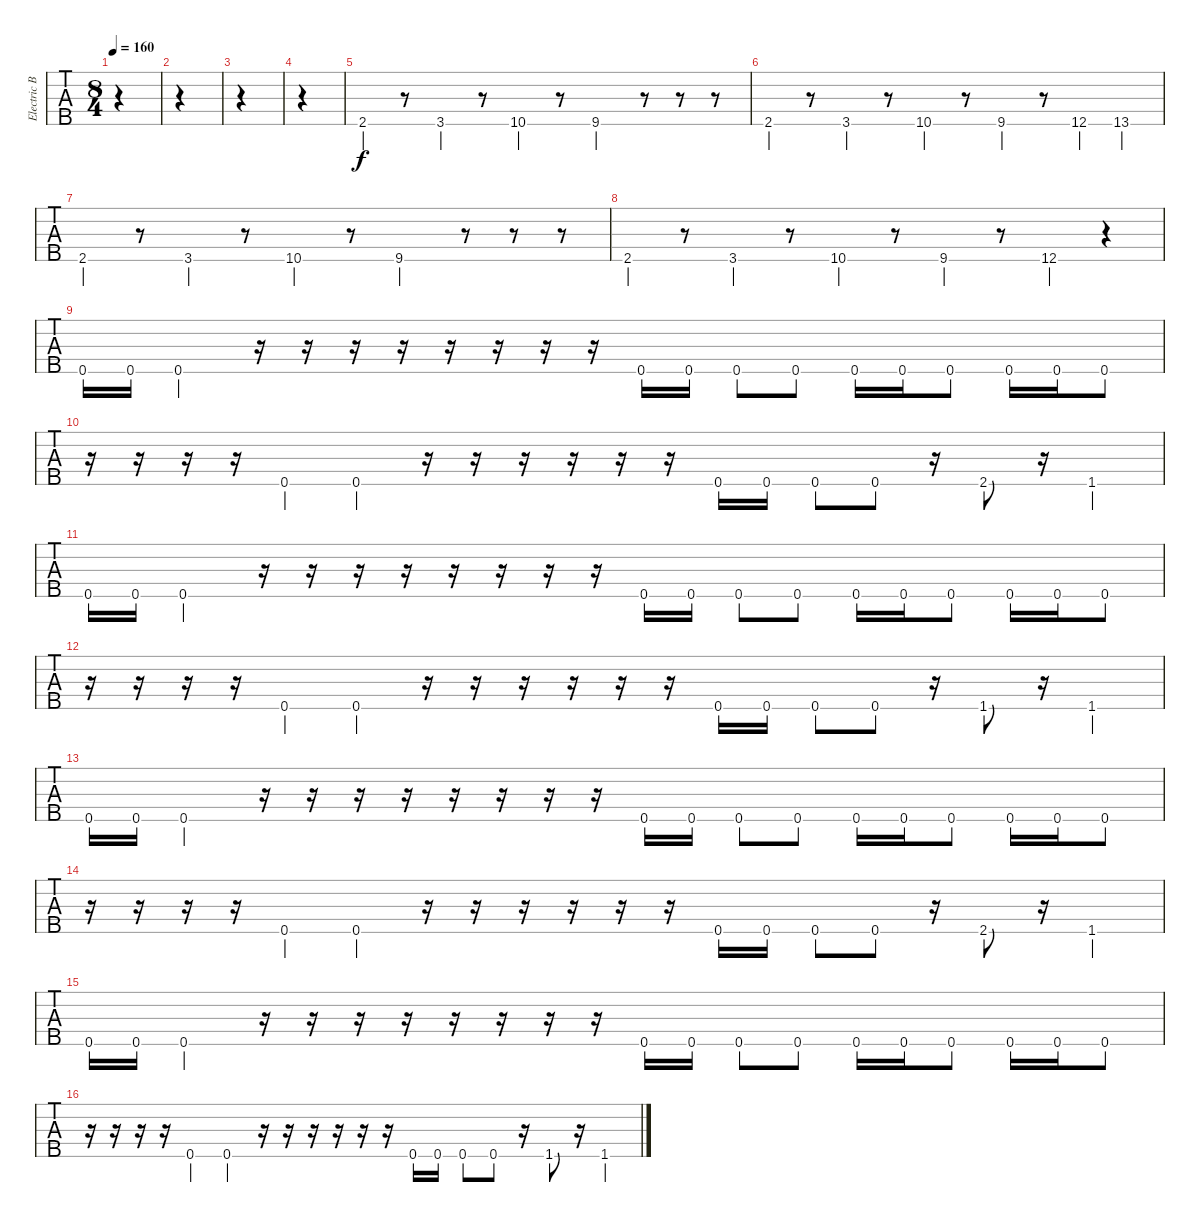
\track ("Electric Bass" "Electric B") {instrument electricbassfinger}
\staff {tabs}
\tuning (F2 C2 G1 D1 G0) {hide}
\ts (8 4)
\tempo 160
\clef f4
\ks c
|
|
|
|
2.5.4 r.8 3.5.4 r.8 10.5.4 r.8 9.5.2 r.8 r.8 r.8 |
2.5.4 r.8 3.5.4 r.8 10.5.4 r.8 9.5.4 r.8 12.5.4 13.5.4 |
2.5.4 r.8 3.5.4 r.8 10.5.4 r.8 9.5.2 r.8 r.8 r.8 |
2.5.4 r.8 3.5.4 r.8 10.5.4 r.8 9.5.4 r.8 12.5.4 r.4 |
0.5.16 0.5.16 0.5.2 r.16 r.16 r.16 r.16 r.16 r.16 r.16 r.16 0.5.16 0.5.16 0.5.8 0.5.8 0.5.16 0.5.16 0.5.8 0.5.16 0.5.16 0.5.8 |
r.16 r.16 r.16 r.16 0.5.4 0.5.4 r.16 r.16 r.16 r.16 r.16 r.16 0.5.16 0.5.16 0.5.8 0.5.8 r.16 2.5.8 r.16 1.5.4 |
0.5.16 0.5.16 0.5.2 r.16 r.16 r.16 r.16 r.16 r.16 r.16 r.16 0.5.16 0.5.16 0.5.8 0.5.8 0.5.16 0.5.16 0.5.8 0.5.16 0.5.16 0.5.8 |
r.16 r.16 r.16 r.16 0.5.4 0.5.4 r.16 r.16 r.16 r.16 r.16 r.16 0.5.16 0.5.16 0.5.8 0.5.8 r.16 1.5.8 r.16 1.5.4 |
0.5.16 0.5.16 0.5.2 r.16 r.16 r.16 r.16 r.16 r.16 r.16 r.16 0.5.16 0.5.16 0.5.8 0.5.8 0.5.16 0.5.16 0.5.8 0.5.16 0.5.16 0.5.8 |
r.16 r.16 r.16 r.16 0.5.4 0.5.4 r.16 r.16 r.16 r.16 r.16 r.16 0.5.16 0.5.16 0.5.8 0.5.8 r.16 2.5.8 r.16 1.5.4 |
0.5.16 0.5.16 0.5.2 r.16 r.16 r.16 r.16 r.16 r.16 r.16 r.16 0.5.16 0.5.16 0.5.8 0.5.8 0.5.16 0.5.16 0.5.8 0.5.16 0.5.16 0.5.8 |
r.16 r.16 r.16 r.16 0.5.4 0.5.4 r.16 r.16 r.16 r.16 r.16 r.16 0.5.16 0.5.16 0.5.8 0.5.8 r.16 1.5.8 r.16 1.5.4
